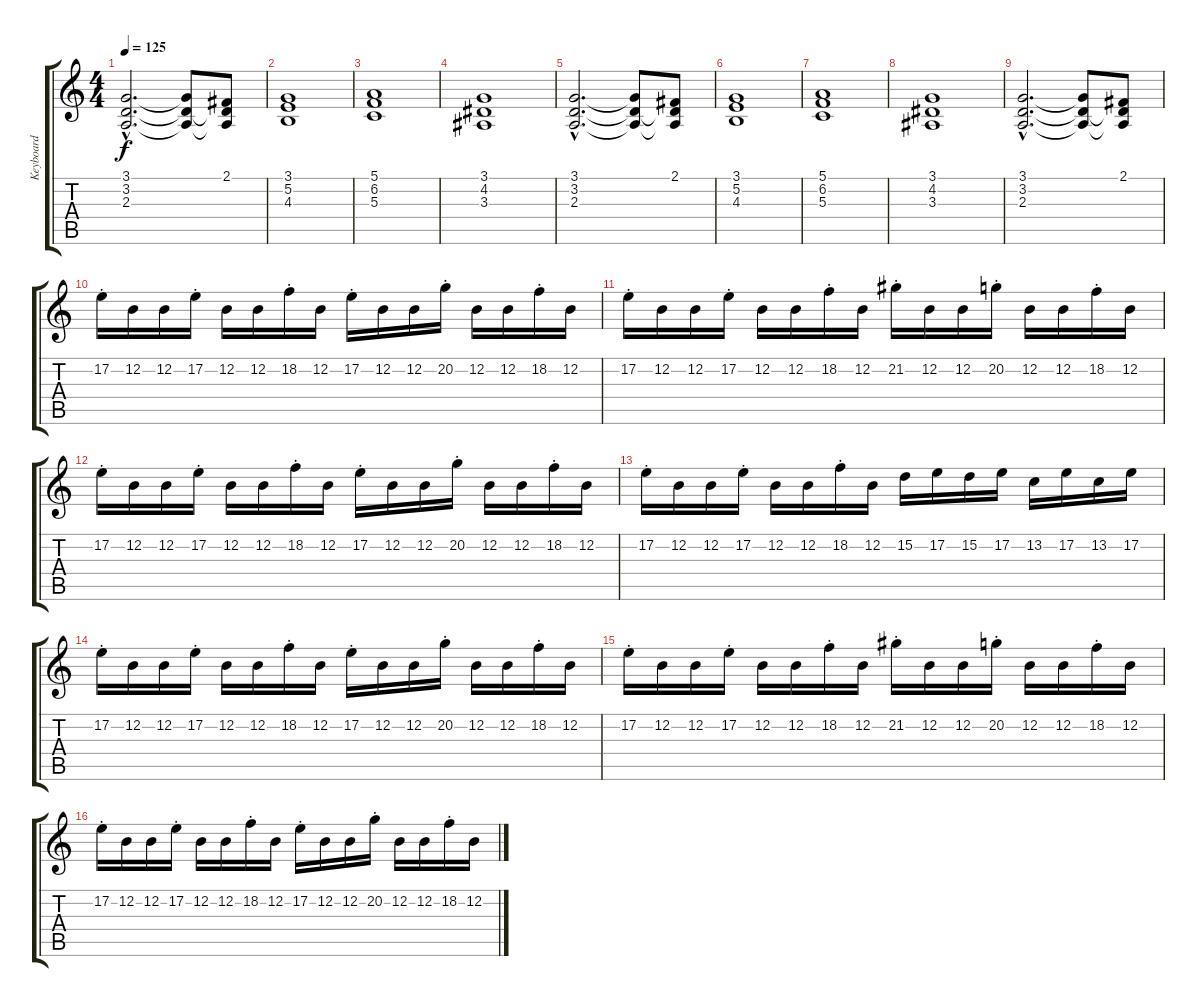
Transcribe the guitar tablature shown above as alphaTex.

\track ("Keyboard" "Keyboard") {instrument stringensemble1}
\staff {score tabs}
\tuning (E4 B3 G3 D3 A2 E2) {hide}
\ts (4 4)
\tempo 125
\clef g2
\ks c
(3.1{hac} 3.2{hac} 2.3{hac}).2{d dy f} (3.1{t} 3.2{t} 2.3{t}).8 (2.1 3.2{t} 2.3{t}).8 |
(3.1 5.2 4.3).1 |
(5.1 6.2 5.3).1 |
(3.1 4.2 3.3).1 |
(3.1{hac} 3.2{hac} 2.3{hac}).2{d} (3.1{t} 3.2{t} 2.3{t}).8 (2.1 3.2{t} 2.3{t}).8 |
(3.1 5.2 4.3).1 |
(5.1 6.2 5.3).1 |
(3.1 4.2 3.3).1 |
(3.1{hac} 3.2{hac} 2.3{hac}).2{d} (3.1{t} 3.2{t} 2.3{t}).8 (2.1 3.2{t} 2.3{t}).8 |
17.2{st}.16 12.2.16 12.2.16 17.2{st}.16 12.2.16 12.2.16 18.2{st}.16 12.2.16 17.2{st}.16 12.2.16 12.2.16 20.2{st}.16 12.2.16 12.2.16 18.2{st}.16 12.2.16 |
17.2{st}.16 12.2.16 12.2.16 17.2{st}.16 12.2.16 12.2.16 18.2{st}.16 12.2.16 21.2{st}.16 12.2.16 12.2.16 20.2{st}.16 12.2.16 12.2.16 18.2{st}.16 12.2.16 |
17.2{st}.16 12.2.16 12.2.16 17.2{st}.16 12.2.16 12.2.16 18.2{st}.16 12.2.16 17.2{st}.16 12.2.16 12.2.16 20.2{st}.16 12.2.16 12.2.16 18.2{st}.16 12.2.16 |
17.2{st}.16 12.2.16 12.2.16 17.2{st}.16 12.2.16 12.2.16 18.2{st}.16 12.2.16 15.2.16 17.2.16 15.2.16 17.2.16 13.2.16 17.2.16 13.2.16 17.2.16 |
17.2{st}.16 12.2.16 12.2.16 17.2{st}.16 12.2.16 12.2.16 18.2{st}.16 12.2.16 17.2{st}.16 12.2.16 12.2.16 20.2{st}.16 12.2.16 12.2.16 18.2{st}.16 12.2.16 |
17.2{st}.16 12.2.16 12.2.16 17.2{st}.16 12.2.16 12.2.16 18.2{st}.16 12.2.16 21.2{st}.16 12.2.16 12.2.16 20.2{st}.16 12.2.16 12.2.16 18.2{st}.16 12.2.16 |
17.2{st}.16 12.2.16 12.2.16 17.2{st}.16 12.2.16 12.2.16 18.2{st}.16 12.2.16 17.2{st}.16 12.2.16 12.2.16 20.2{st}.16 12.2.16 12.2.16 18.2{st}.16 12.2.16
